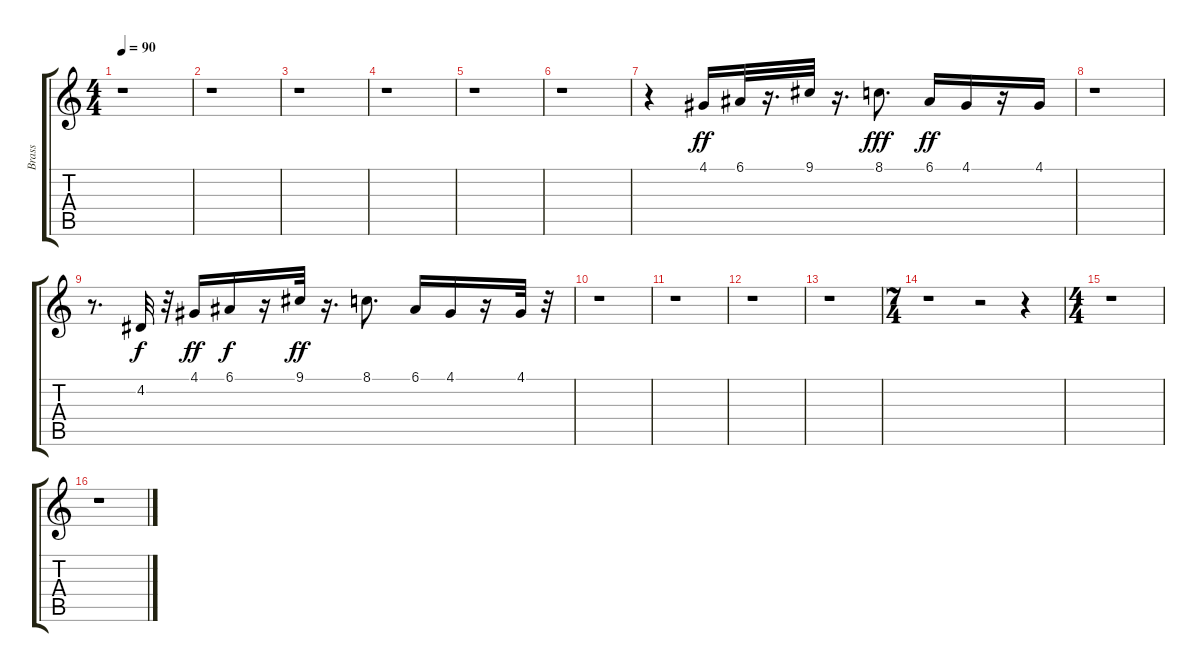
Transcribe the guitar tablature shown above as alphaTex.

\track ("Brass               " "Brass     ") {instrument brasssection}
\staff {score tabs}
\tuning (E4 B3 G3 D3 A2 E2) {hide}
\ts (4 4)
\tempo 90
\clef g2
\ks c
r.1{dy ff} |
r.1 |
r.1 |
r.1 |
r.1 |
r.1 |
r.4 4.1.16 6.1.32 r.16{d} 9.1.32 r.16{d} 8.1.8{d dy fff} 6.1.16{dy ff} 4.1.16 r.16 4.1.16 |
r.1 |
r.8{d} 4.2.32{dy f} r.32 4.1.16{dy ff} 6.1.16{dy f} r.16 9.1.32{dy ff} r.16{d} 8.1.8{d} 6.1.16 4.1.16 r.16 4.1.32 r.32 |
r.1 |
r.1 |
r.1 |
r.1 |
\ts (7 4)
r.1 r.2 r.4 |
\ts (4 4)
r.1 |
r.1
